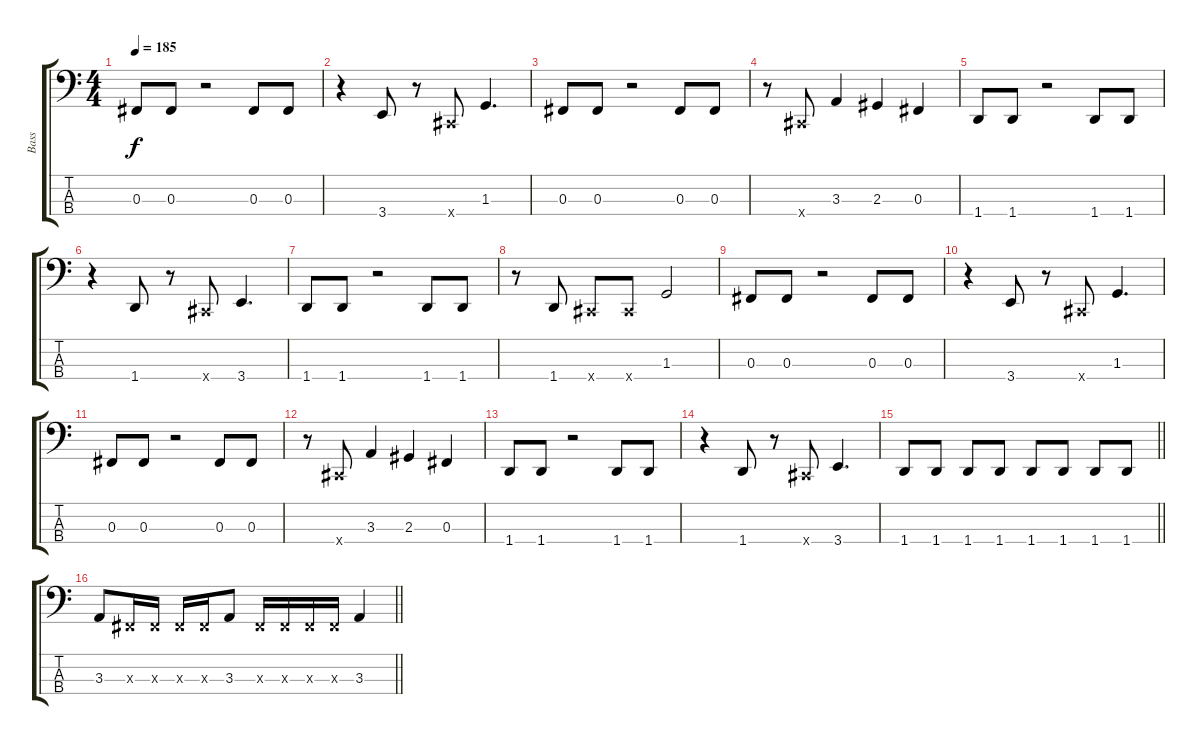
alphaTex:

\track ("Bass" "Bass") {instrument electricbasspick}
\staff {score tabs}
\tuning (E2 B1 Gb1 Db1) {hide}
\ts (4 4)
\tempo 185
\clef f4
\ks c
0.3.8{dy f} 0.3.8 r.2 0.3.8 0.3.8 |
r.4 3.4.8 r.8 0.4{x}.8 1.3.4{d} |
0.3.8 0.3.8 r.2 0.3.8 0.3.8 |
r.8 0.4{x}.8 3.3.4 2.3.4 0.3.4 |
1.4.8 1.4.8 r.2 1.4.8 1.4.8 |
r.4 1.4.8 r.8 0.4{x}.8 3.4.4{d} |
1.4.8 1.4.8 r.2 1.4.8 1.4.8 |
r.8 1.4.8 0.4{x}.8 0.4{x}.8 1.3.2 |
0.3.8 0.3.8 r.2 0.3.8 0.3.8 |
r.4 3.4.8 r.8 0.4{x}.8 1.3.4{d} |
0.3.8 0.3.8 r.2 0.3.8 0.3.8 |
r.8 0.4{x}.8 3.3.4 2.3.4 0.3.4 |
1.4.8 1.4.8 r.2 1.4.8 1.4.8 |
r.4 1.4.8 r.8 0.4{x}.8 3.4.4{d} |
\barLineRight lightlight
1.4.8 1.4.8 1.4.8 1.4.8 1.4.8 1.4.8 1.4.8 1.4.8 |
\barLineRight lightlight
3.3.8 0.3{x}.16 0.3{x}.16 0.3{x}.16 0.3{x}.16 3.3.8 0.3{x}.16 0.3{x}.16 0.3{x}.16 0.3{x}.16 3.3.4
